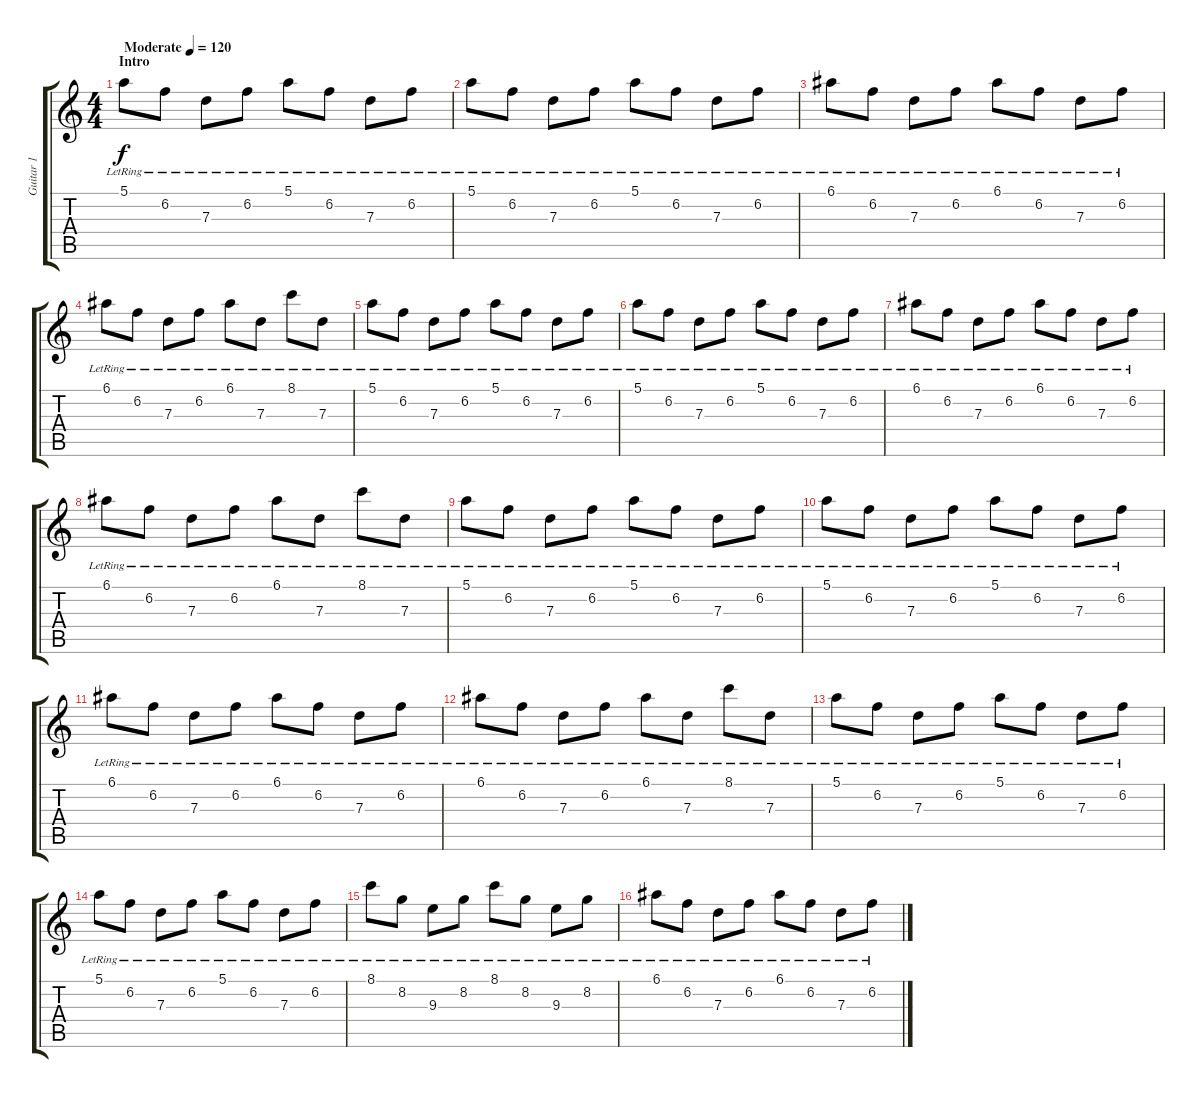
\track ("Guitar 1" "Guitar 1") {instrument electricguitarjazz}
\staff {score tabs}
\tuning (E4 B3 G3 D3 A2 E2) {hide}
\ts (4 4)
\section ("" "Intro")
\tempo (120 "Moderate")
\clef g2
\ks c
5.1{lr}.8{dy f instrument electricguitarjazz} 6.2{lr}.8 7.3{lr}.8 6.2{lr}.8 5.1{lr}.8 6.2{lr}.8 7.3{lr}.8 6.2{lr}.8 |
5.1{lr}.8 6.2{lr}.8 7.3{lr}.8 6.2{lr}.8 5.1{lr}.8 6.2{lr}.8 7.3{lr}.8 6.2{lr}.8 |
6.1{lr}.8 6.2{lr}.8 7.3{lr}.8 6.2{lr}.8 6.1{lr}.8 6.2{lr}.8 7.3{lr}.8 6.2{lr}.8 |
6.1{lr}.8 6.2{lr}.8 7.3{lr}.8 6.2{lr}.8 6.1{lr}.8 7.3{lr}.8 8.1{lr}.8 7.3{lr}.8 |
5.1{lr}.8 6.2{lr}.8 7.3{lr}.8 6.2{lr}.8 5.1{lr}.8 6.2{lr}.8 7.3{lr}.8 6.2{lr}.8 |
5.1{lr}.8 6.2{lr}.8 7.3{lr}.8 6.2{lr}.8 5.1{lr}.8 6.2{lr}.8 7.3{lr}.8 6.2{lr}.8 |
6.1{lr}.8 6.2{lr}.8 7.3{lr}.8 6.2{lr}.8 6.1{lr}.8 6.2{lr}.8 7.3{lr}.8 6.2{lr}.8 |
6.1{lr}.8 6.2{lr}.8 7.3{lr}.8 6.2{lr}.8 6.1{lr}.8 7.3{lr}.8 8.1{lr}.8 7.3{lr}.8 |
5.1{lr}.8 6.2{lr}.8 7.3{lr}.8 6.2{lr}.8 5.1{lr}.8 6.2{lr}.8 7.3{lr}.8 6.2{lr}.8 |
5.1{lr}.8 6.2{lr}.8 7.3{lr}.8 6.2{lr}.8 5.1{lr}.8 6.2{lr}.8 7.3{lr}.8 6.2{lr}.8 |
6.1{lr}.8 6.2{lr}.8 7.3{lr}.8 6.2{lr}.8 6.1{lr}.8 6.2{lr}.8 7.3{lr}.8 6.2{lr}.8 |
6.1{lr}.8 6.2{lr}.8 7.3{lr}.8 6.2{lr}.8 6.1{lr}.8 7.3{lr}.8 8.1{lr}.8 7.3{lr}.8 |
5.1{lr}.8 6.2{lr}.8 7.3{lr}.8 6.2{lr}.8 5.1{lr}.8 6.2{lr}.8 7.3{lr}.8 6.2{lr}.8 |
5.1{lr}.8 6.2{lr}.8 7.3{lr}.8 6.2{lr}.8 5.1{lr}.8 6.2{lr}.8 7.3{lr}.8 6.2{lr}.8 |
8.1{lr}.8 8.2{lr}.8 9.3{lr}.8 8.2{lr}.8 8.1{lr}.8 8.2{lr}.8 9.3{lr}.8 8.2{lr}.8 |
6.1{lr}.8 6.2{lr}.8 7.3{lr}.8 6.2{lr}.8 6.1{lr}.8 6.2{lr}.8 7.3{lr}.8 6.2{lr}.8
